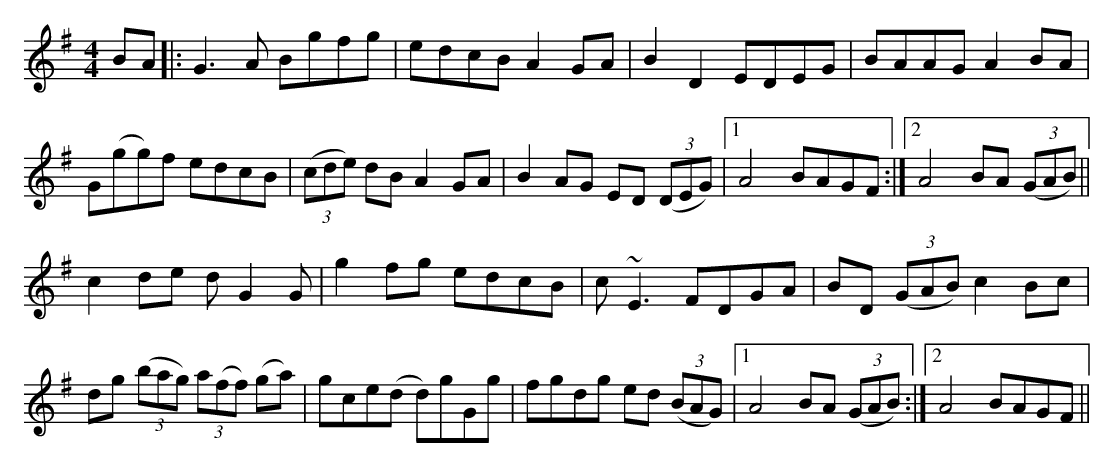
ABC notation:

X:1
M:4/4
K:G
BA|:G3A Bgfg|edcB A2GA|B2D2 EDEG|BAAG A2BA|
G(gg)f edcB|(3(cde) dB A2GA|B2AG ED (3(DEG)|1 A4 BAGF:|2 A4 BA (3(GAB)||
c2de dG2G|g2fg edcB|c~E3 FDGA|BD (3(GAB) c2Bc|
dg (3(bag) (3a(ff) (ga)|gce(d d)gGg|fgdg ed (3(BAG)|1 A4 BA (3(GAB):|2 A4 BAGF||
